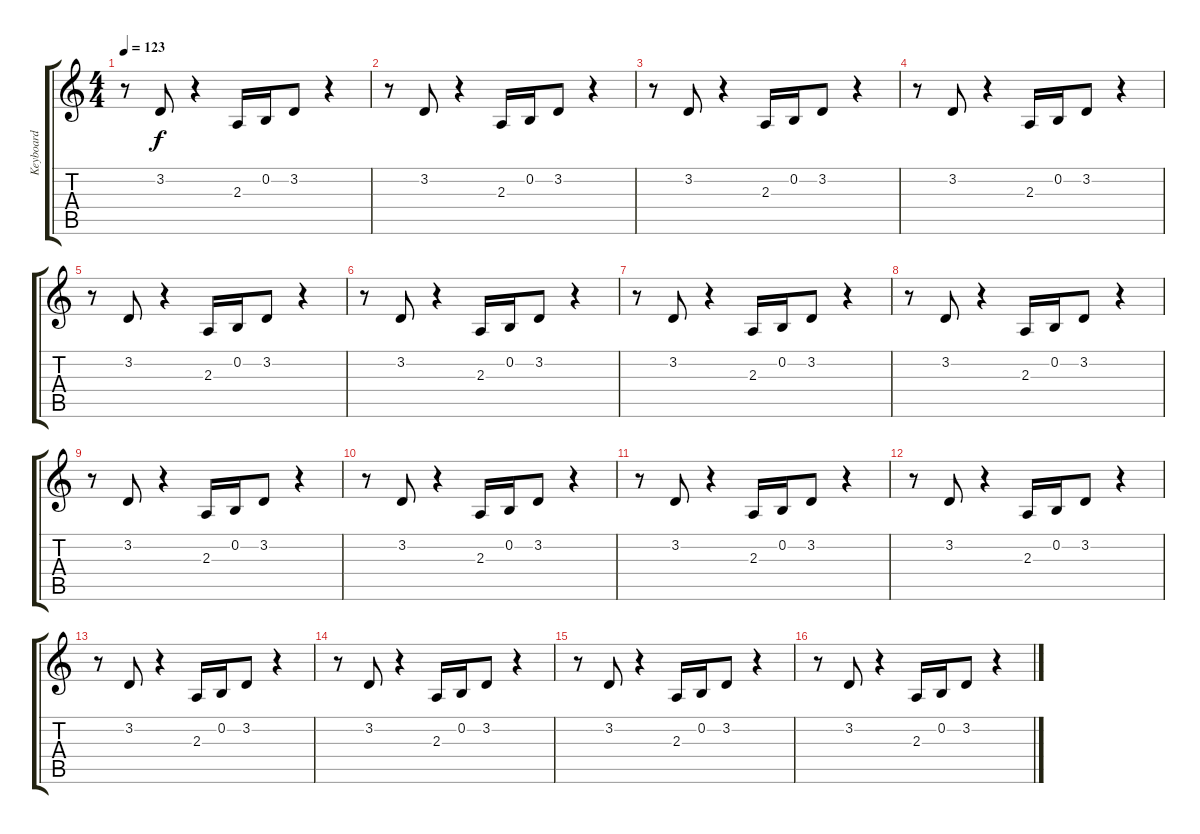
\track ("Keyboard" "Keyboard") {instrument lead8bassandlead}
\staff {score tabs}
\tuning (E4 B3 G3 D3 A2 E2) {hide}
\ts (4 4)
\tempo 123
\clef g2
\ks c
r.8{dy f} 3.2.8 r.4 2.3.16 0.2.16 3.2.8 r.4 |
r.8 3.2.8 r.4 2.3.16 0.2.16 3.2.8 r.4 |
r.8 3.2.8 r.4 2.3.16 0.2.16 3.2.8 r.4 |
r.8 3.2.8 r.4 2.3.16 0.2.16 3.2.8 r.4 |
r.8 3.2.8 r.4 2.3.16 0.2.16 3.2.8 r.4 |
r.8 3.2.8 r.4 2.3.16 0.2.16 3.2.8 r.4 |
r.8 3.2.8 r.4 2.3.16 0.2.16 3.2.8 r.4 |
r.8 3.2.8 r.4 2.3.16 0.2.16 3.2.8 r.4 |
r.8 3.2.8 r.4 2.3.16 0.2.16 3.2.8 r.4 |
r.8 3.2.8 r.4 2.3.16 0.2.16 3.2.8 r.4 |
r.8 3.2.8 r.4 2.3.16 0.2.16 3.2.8 r.4 |
r.8 3.2.8 r.4 2.3.16 0.2.16 3.2.8 r.4 |
r.8 3.2.8 r.4 2.3.16 0.2.16 3.2.8 r.4 |
r.8 3.2.8 r.4 2.3.16 0.2.16 3.2.8 r.4 |
r.8 3.2.8 r.4 2.3.16 0.2.16 3.2.8 r.4 |
r.8 3.2.8 r.4 2.3.16 0.2.16 3.2.8 r.4
